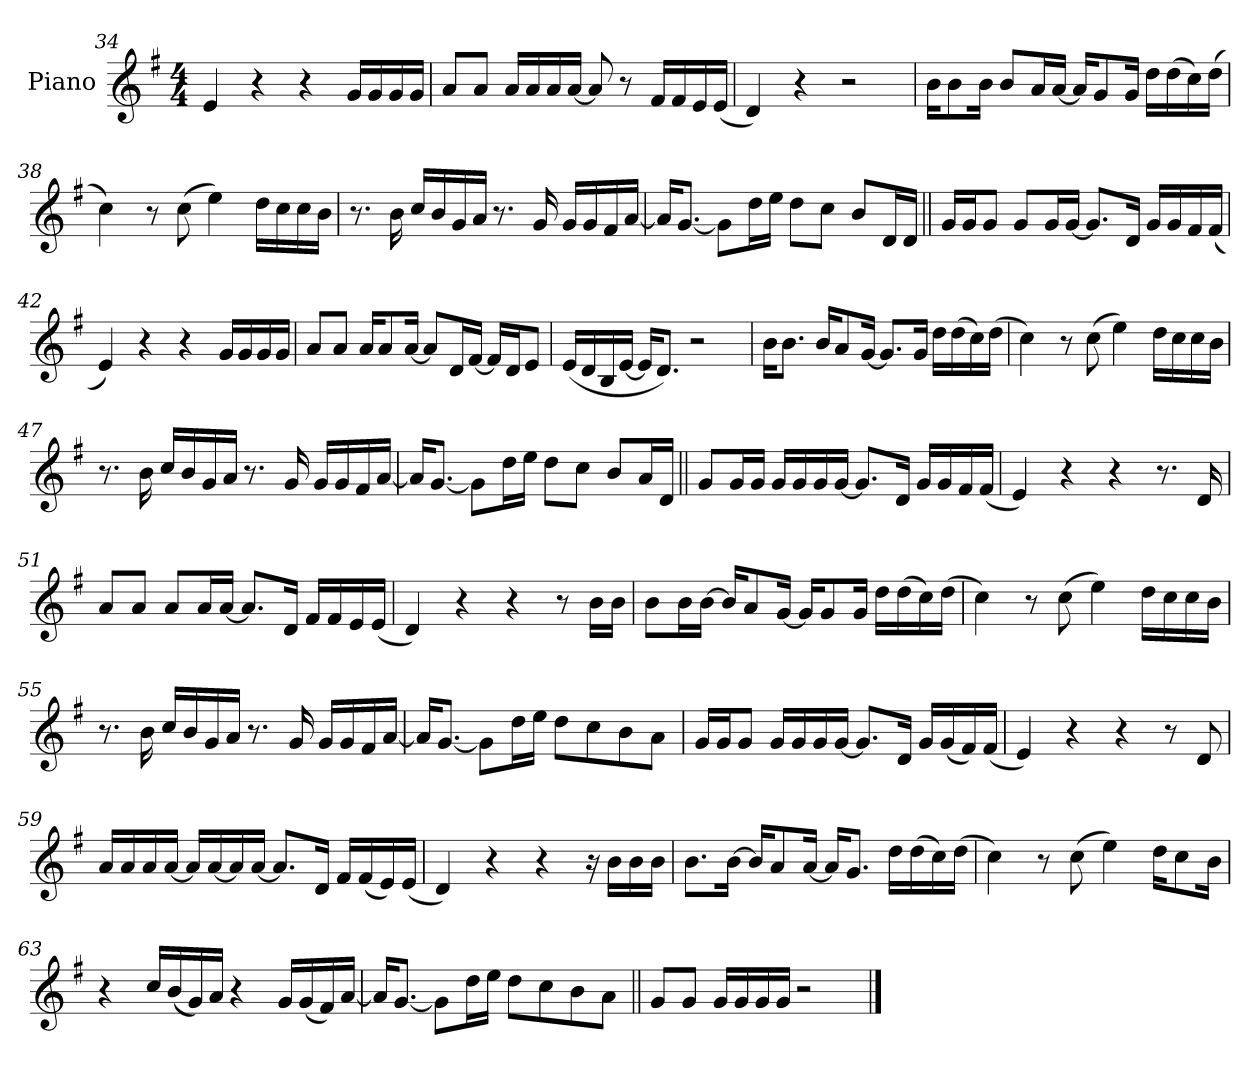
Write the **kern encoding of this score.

**kern
*part1
*staff1
*I"Piano
*I'Pno.
*clefG2
*k[f#]
*M4/4
=34
4e
4r
4r
16gLL
16g
16g
16gJJ
=35
8aL
8aJ
16aLL
16a
16a
[16aJJ
8a]
8r
16f#LL
16f#
16e
(16eJJ
=36
4d)
4r
2r
=37
16bKL
8b
16bJk
8bL
16aL
[16aJJ
16aKL]
8g
16gJk
16ddLL
(16dd
16cc)
(16ddJJ
=38
4cc)
8r
(8cc
4ee)
16ddLL
16cc
16cc
16bJJ
=39
8.r
16b
16ccLL
16b
16g
16aJJ
8.r
16g
16gLL
16g
16f#
[16aJJ
=40
16aKL]
[8.gJ
8gL]
16dd!L
16ee!JJ
8dd!L
8cc!J
8b!L
16dL
16dJJ
=41||
16gLL
16gJ
8gJ
8gL
16gL
[16gJJ
8.gL]
16dJk
16gLL
16g
16f#
(16f#JJ
=42
4e)
4r
4r
16gLL
16g
16g
16gJJ
=43
8aL
8aJ
16aKL
8a
[16aJk
8aL]
16dL
[16f#JJ
16f#LL]
16dJ
8eJ
=44
(16eLL
16d
16B
[16eJJ
16eKL]
8.dJ)
2r
=45
16bKL
8.bJ
16bKL
8a
[16gJk
8.gL]
16gJk
16ddLL
(16dd
16cc)
(16ddJJ
=46
4cc)
8r
(8cc
4ee)
16ddLL
16cc
16cc
16bJJ
=47
8.r
16b
16ccLL
16b
16g
16aJJ
8.r
16g
16gLL
16g
16f#
[16aJJ
=48
16aKL]
[8.gJ
8gL]
16dd!L
16ee!JJ
8dd!L
8cc!J
8b!L
16a!L
16dJJ
=49||
8gL
16gL
16gJJ
16gLL
16g
16g
[16gJJ
8.gL]
16dJk
16gLL
16g
16f#
(16f#JJ
=50
4e)
4r
4r
8.r
16d
=51
8aL
8aJ
8aL
16aL
[16aJJ
8.aL]
16dJk
16f#LL
16f#
16e
(16eJJ
=52
4d)
4r
4r
8r
16bLL
16bJJ
=53
8bL
16bL
[16bJJ
16bKL]
8a
[16gJk
16gKL]
8g
16gJk
16ddLL
(16dd
16cc)
(16ddJJ
=54
4cc)
8r
(8cc
4ee)
16ddLL
16cc
16cc
16bJJ
=55
8.r
16b
16ccLL
16b
16g
16aJJ
8.r
16g
16gLL
16g
16f#
[16aJJ
=56
16aKL]
[8.gJ
8gL]
16dd!L
16ee!JJ
8dd!L
8cc!
8b!
8a!J
=57
16gLL
16gJ
8gJ
16gLL
16g
16g
[16gJJ
8.gL]
16dJk
16gLL
(16g
16f#)
(16f#JJ
=58
4e)
4r
4r
8r
8d
=59
16aLL
16a
16a
[16aJJ
16aLL]
[16a
16a]
[16aJJ
8.aL]
16dJk
16f#LL
(16f#
16e)
(16eJJ
=60
4d)
4r
4r
16r
16bLL
16b
16bJJ
=61
8.bL
[16bJk
16bKL]
8a
[16aJk
16aKL]
8.gJ
16ddLL
(16dd
16cc)
(16ddJJ
=62
4cc)
8r
(8cc
4ee)
16ddKL
8cc
16bJk
=63
4r
16ccLL
(16b
16g)
16aJJ
4r
16gLL
(16g
16f#)
[16aJJ
=64
16aKL]
[8.gJ
8gL]
16dd!L
16ee!JJ
8dd!L
8cc!
8b!
8a!J
=65||
8g!L
8g!J
16g!LL
16g!
16g!
16g!JJ
2r
==
*-
